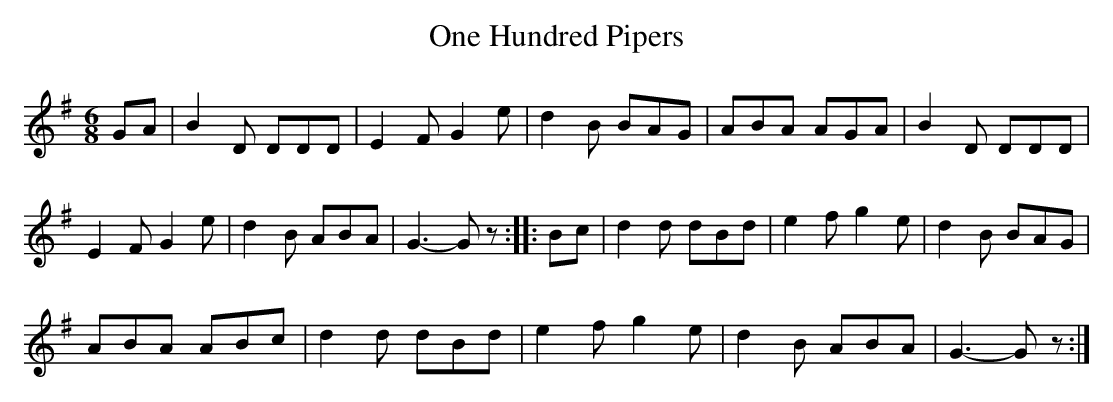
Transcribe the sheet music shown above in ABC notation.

X:1
T:One Hundred Pipers
M:6/8
L:1/8
K:G
GA|B2D DDD|E2F G2e|d2B BAG|ABA AGA|B2D DDD|
E2F G2e|d2B ABA|G3-Gz::Bc|d2d dBd|e2f g2e|d2B BAG|
ABA ABc|d2d dBd|e2f g2e|d2B ABA|G3-Gz:|
